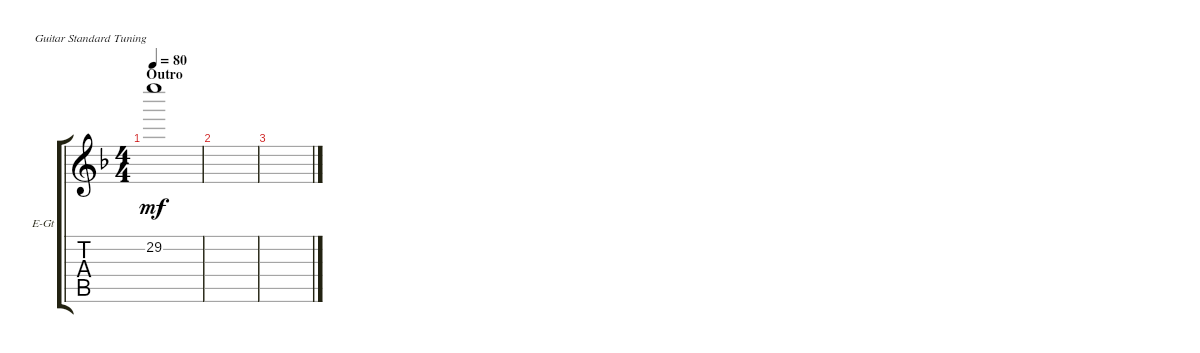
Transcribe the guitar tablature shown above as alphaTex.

\bracketExtendMode groupsimilarinstruments
\firstSystemTrackNameOrientation horizontal
\otherSystemsTrackNameOrientation horizontal
\track ("vocal back (Artur Potemkin)" "E-Gt") {instrument electricguitarclean}
\staff {score tabs}
\tuning (E4 B3 G3 D3 A2 E2)
\ts (4 4)
\section ("" "Outro")
\tempo 80
\clef g2
\scale
0.333333
\ks dminor
29.2.1{dy mf} |
\scale
0.333333 |
\section ("" "")
\scale
0.333333 |
\scale
0.333333 |
\scale
0.333333 |
\scale
0.333333 |
\scale
0.333333
